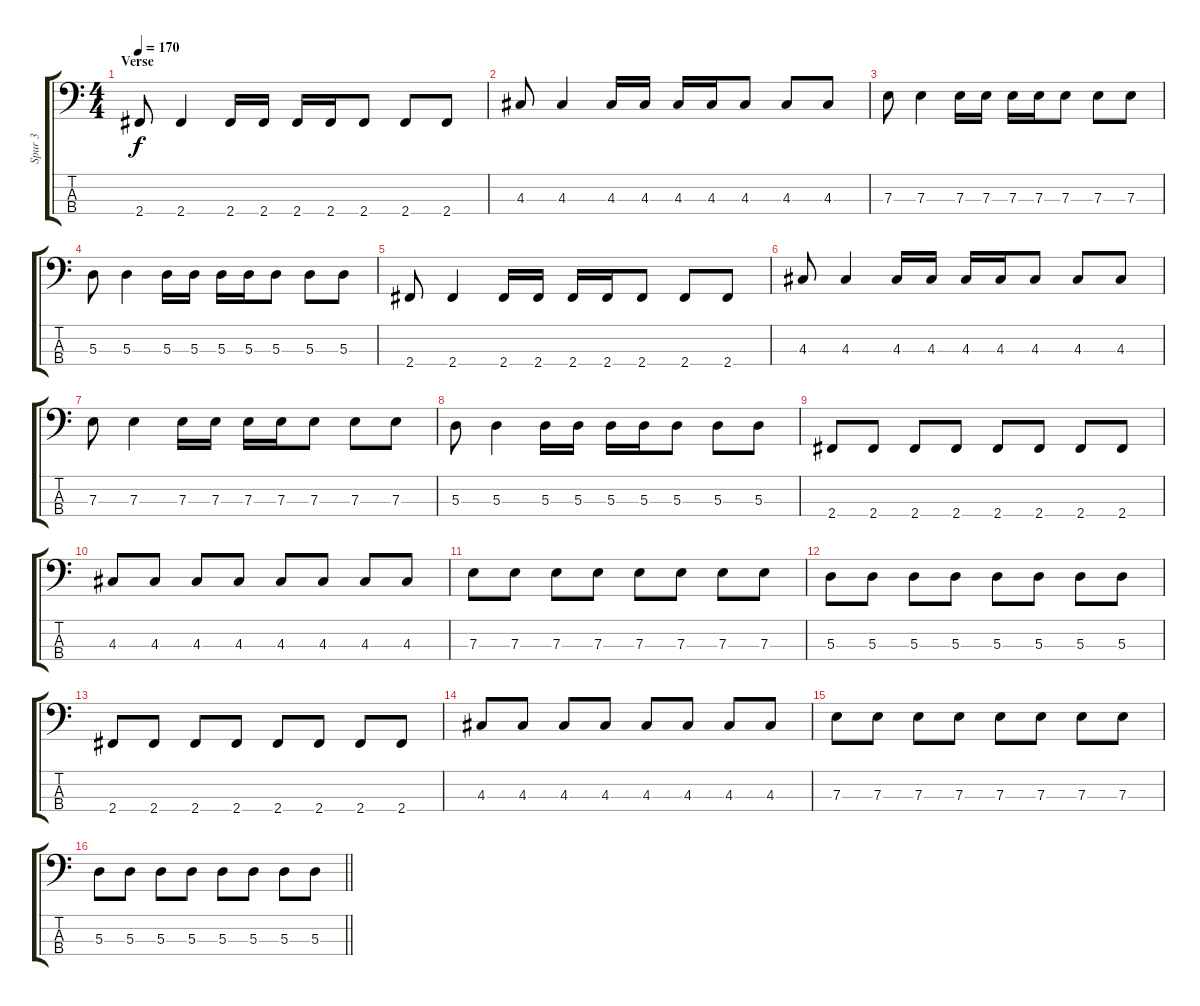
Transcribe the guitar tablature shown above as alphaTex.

\track ("Spur 3" "Spur 3") {instrument electricbassfinger}
\staff {score tabs}
\tuning (G2 D2 A1 E1) {hide}
\ts (4 4)
\section ("" "Verse")
\tempo 170
\clef f4
\ks c
2.4.8{dy f} 2.4.4 2.4.16 2.4.16 2.4.16 2.4.16 2.4.8 2.4.8 2.4.8 |
4.3.8 4.3.4 4.3.16 4.3.16 4.3.16 4.3.16 4.3.8 4.3.8 4.3.8 |
7.3.8 7.3.4 7.3.16 7.3.16 7.3.16 7.3.16 7.3.8 7.3.8 7.3.8 |
5.3.8 5.3.4 5.3.16 5.3.16 5.3.16 5.3.16 5.3.8 5.3.8 5.3.8 |
2.4.8 2.4.4 2.4.16 2.4.16 2.4.16 2.4.16 2.4.8 2.4.8 2.4.8 |
4.3.8 4.3.4 4.3.16 4.3.16 4.3.16 4.3.16 4.3.8 4.3.8 4.3.8 |
7.3.8 7.3.4 7.3.16 7.3.16 7.3.16 7.3.16 7.3.8 7.3.8 7.3.8 |
5.3.8 5.3.4 5.3.16 5.3.16 5.3.16 5.3.16 5.3.8 5.3.8 5.3.8 |
2.4.8 2.4.8 2.4.8 2.4.8 2.4.8 2.4.8 2.4.8 2.4.8 |
4.3.8 4.3.8 4.3.8 4.3.8 4.3.8 4.3.8 4.3.8 4.3.8 |
7.3.8 7.3.8 7.3.8 7.3.8 7.3.8 7.3.8 7.3.8 7.3.8 |
5.3.8 5.3.8 5.3.8 5.3.8 5.3.8 5.3.8 5.3.8 5.3.8 |
2.4.8 2.4.8 2.4.8 2.4.8 2.4.8 2.4.8 2.4.8 2.4.8 |
4.3.8 4.3.8 4.3.8 4.3.8 4.3.8 4.3.8 4.3.8 4.3.8 |
7.3.8 7.3.8 7.3.8 7.3.8 7.3.8 7.3.8 7.3.8 7.3.8 |
\barLineRight lightlight
5.3.8 5.3.8 5.3.8 5.3.8 5.3.8 5.3.8 5.3.8 5.3.8
